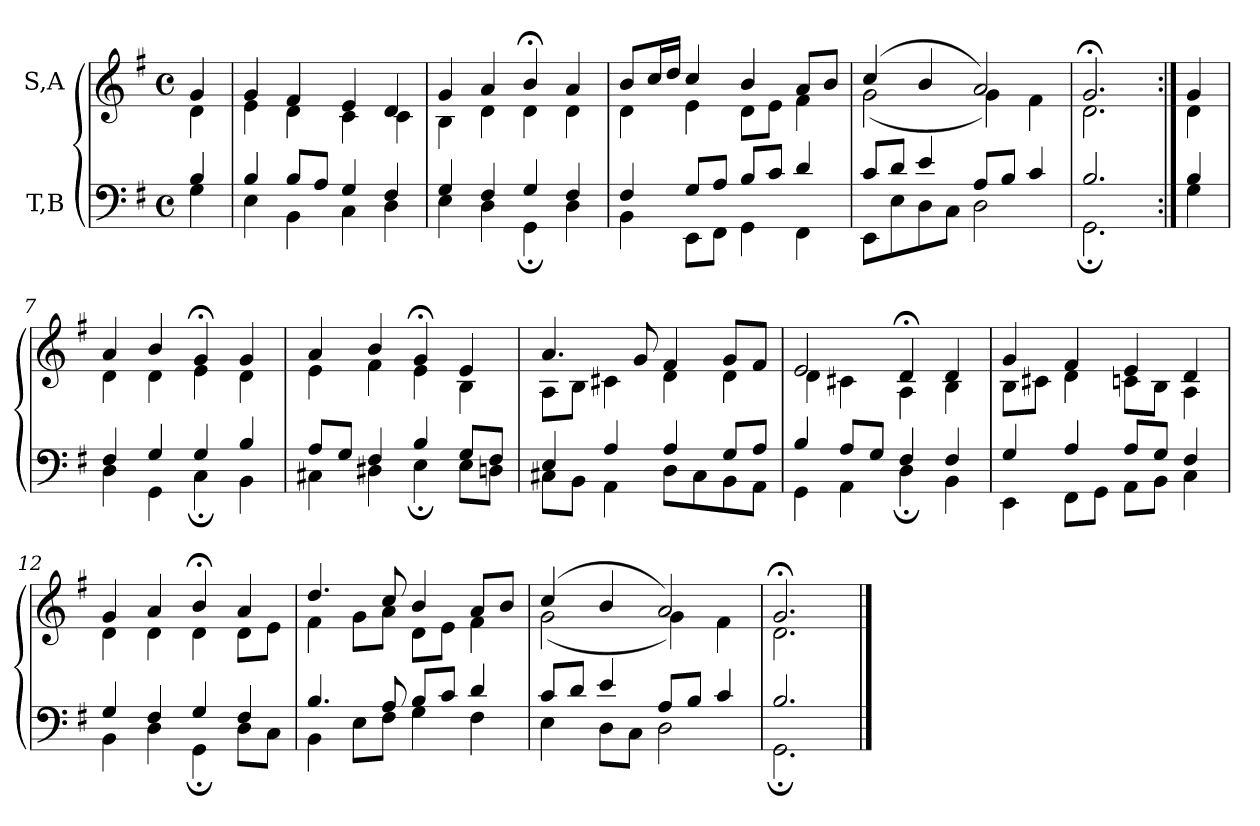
**kern	**kern
*part2	*part1
*staff2	*staff1
*I"T,B	*I"S,A
*clefF4	*clefG2
*k[f#]	*k[f#]
*M4/4	*M4/4
*met(c)	*met(c)
=	=
*^	*^
4B	4G	4g	4d
=1	=1	=1	=1
4B	4E	4g	4e
8BL	4BB	4f#	4d
8AJ	.	.	.
4G	4C	4e	4c
4F#	4D	4d	4c
=2	=2	=2	=2
4G	4E	4g	4B
4F#	4D	4a	4d
4G	4GG;	4b;<	4d
4F#	4D	4a	4d
=3	=3	=3	=3
4F#	4BB	8bL	4d
.	.	16ccL	.
.	.	16ddJJ	.
8GL	8EEL	4cc	4e
8AJ	8FF#J	.	.
8BL	4GG	4b	8dL
8cJ	.	.	8eJ
4d	4FF#	8aL	4f#
.	.	8bJ	.
=4	=4	=4	=4
8cL	8EEL	(>4cc	(<2g
8dJ	8E	.	.
4e	8D	4b	.
.	8CJ	.	.
8AL	2D	2a)	4g)
8BJ	.	.	.
4c	.	.	4f#
=253	=253	=253	=253
2.B	2.GG;	2.g;<	2.d
=254:|!	=254:|!	=254:|!	=254:|!
4B	4G	4g	4d
=7	=7	=7	=7
4F#	4D	4a	4d
4G	4GG	4b	4d
4G	4C;	4g;<	4e
4B	4BB	4g	4d
=8	=8	=8	=8
8AL	4C#X	4a	4e
8GJ	.	.	.
4F#	4D#X	4b	4f#
4B	4E;	4g;<	4e
8GL	8EL	4e	4B
8F#J	8DnJ	.	.
=9	=9	=9	=9
4E	8C#XL	4.a	8AL
.	8BBJ	.	8BJ
4A	4AA	.	4c#X
.	.	8g	.
4A	8DL	4f#	4d
.	8C#	.	.
8GL	8BB	8gL	4d
8AJ	8AAJ	8f#J	.
=10	=10	=10	=10
4B	4GG	2e	4d
8AL	4AA	.	4c#X
8GJ	.	.	.
4F#	4D;	4d;<	4A
4F#	4BB	4d	4B
=11	=11	=11	=11
4G	4EE	4g	8BL
.	.	.	8c#XJ
4A	8FF#L	4f#	4d
.	8GGJ	.	.
8AL	8AAL	4e	8cnL
8GJ	8BBJ	.	8BJ
4F#	4C	4d	4A
=12	=12	=12	=12
4G	4BB	4g	4d
4F#	4D	4a	4d
4G	4GG;	4b;<	4d
4F#	8DL	4a	8dL
.	8CJ	.	8eJ
=13	=13	=13	=13
4.B	4BB	4.dd	4f#
.	8EL	.	8gL
8A	8F#J	8cc	8aJ
8BL	4G	4b	8dL
8cJ	.	.	8eJ
4d	4F#	8aL	4f#
.	.	8bJ	.
=14	=14	=14	=14
8cL	4E	(>4cc	(<2g
8dJ	.	.	.
4e	8DL	4b	.
.	8CJ	.	.
8AL	2D	2a)	4g)
8BJ	.	.	.
4c	.	.	4f#
=263	=263	=263	=263
2.B	2.GG;	2.g;<	2.d
*v	*v	*	*
*	*v	*v
==	==
*-	*-
